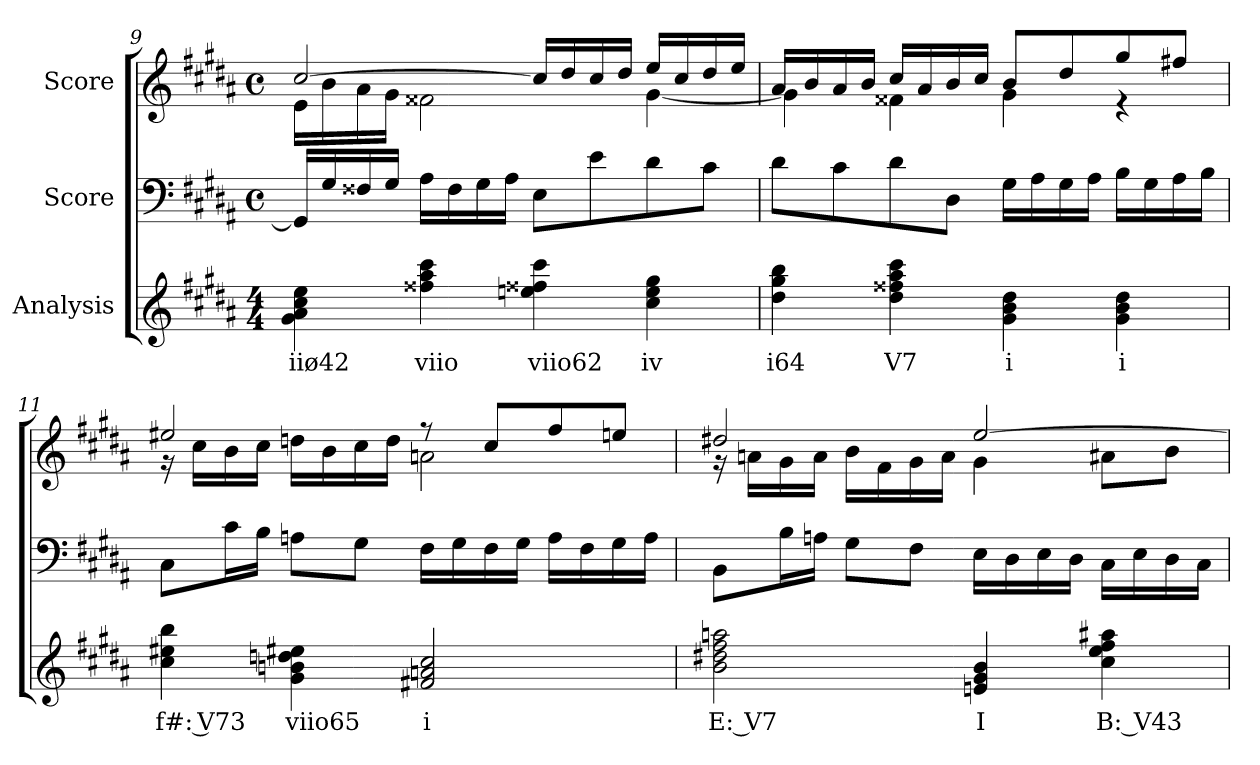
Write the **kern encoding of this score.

**kern	**text	**kern	**kern
*part3	*part3	*part2	*part1
*staff3	*staff3	*staff2	*staff1
*I"Analysis	*	*I"Score	*I"Score
*	*	*clefF4	*clefG2
*k[f#c#g#d#a#]	*	*k[f#c#g#d#a#]	*k[f#c#g#d#a#]
*M4/4	*	*M4/4	*M4/4
*	*	*met(c)	*met(c)
=9	=9	=9	=9
*	*	*	*^
4g# 4a# 4cc# 4ee	iiø42	16GG#/LL]	[2cc#/	16e\LL
.	.	16G#/	.	16b\
.	.	16F##X/	.	16a#\
.	.	16G#/JJ	.	16g#\JJ
4ff##X 4aa# 4ccc#	viio	16A#\LL	.	2f##X\
.	.	16F##\	.	.
.	.	16G#\	.	.
.	.	16A#\JJ	.	.
4een 4ff##X 4ccc#	viio62	8E\L	16cc#/LL]	.
.	.	.	16dd#/	.
.	.	8e\	16cc#/	.
.	.	.	16dd#/JJ	.
4cc# 4ee 4gg#	iv	8d#\	16ee/LL	[4g#\
.	.	.	16cc#/	.
.	.	8c#\J	16dd#/	.
.	.	.	16ee/JJ	.
!!LO:PB:g=z	!!
=10	=10	=10	=10	=10
4dd# 4gg# 4bb	i64	8d#\L	16a#/LL	4g#\]
.	.	.	16b/	.
.	.	8c#\	16a#/	.
.	.	.	16b/JJ	.
4dd# 4ff##X 4aa# 4ccc#	V7	8d#\	16cc#/LL	4f##X\
.	.	.	16a#/	.
.	.	8D#\J	16b/	.
.	.	.	16cc#/JJ	.
4g# 4b 4dd#	i	16G#\LL	8b/L	4g#\
.	.	16A#\	.	.
.	.	16G#\	8dd#/	.
.	.	16A#\JJ	.	.
4g# 4b 4dd#	i	16B\LL	8gg#/	4r
.	.	16G#\	.	.
.	.	16A#\	8ff#X/J	.
.	.	16B\JJ	.	.
=11	=11	=11	=11	=11
4cc# 4ee#X 4bb	f#: V73	8C#\L	2ee#X/	16r
.	.	.	.	16cc#\LL
.	.	16c#\L	.	16b\
.	.	16B\JJ	.	16cc#\JJ
4g# 4bn 4ddn 4ee#X	viio65	8An\L	.	16ddn\LL
.	.	.	.	16b\
.	.	8G#\J	.	16cc#\
.	.	.	.	16dd\JJ
2f#X 2an 2cc#	i	16F#\LL	8r	2an\
.	.	16G#\	.	.
.	.	16F#\	8cc#/L	.
.	.	16G#\JJ	.	.
.	.	16A\LL	8ff#/	.
.	.	16F#\	.	.
.	.	16G#\	8een/J	.
.	.	16A\JJ	.	.
!!LO:LB:g=z	!!
=12	=12	=12	=12	=12
2b 2dd#X 2ff# 2aan	E: V7	8BB\L	2dd#X/	16r
.	.	.	.	16an\LL
.	.	16B\L	.	16g#\
.	.	16An\JJ	.	16a\JJ
.	.	8G#\L	.	16b\LL
.	.	.	.	16f#\
.	.	8F#\J	.	16g#\
.	.	.	.	16a\JJ
4en 4g# 4b	I	16E\LL	[2ee/	4g#\
.	.	16D#\	.	.
.	.	16E\	.	.
.	.	16D#\JJ	.	.
4cc# 4ee 4ff# 4aa#X	B: V43	16C#\LL	.	8a#X\L
.	.	16E\	.	.
.	.	16D#\	.	8b\J
.	.	16C#\JJ	.	.
*	*	*	*v	*v
=	=	=	=
*-	*-	*-	*-
